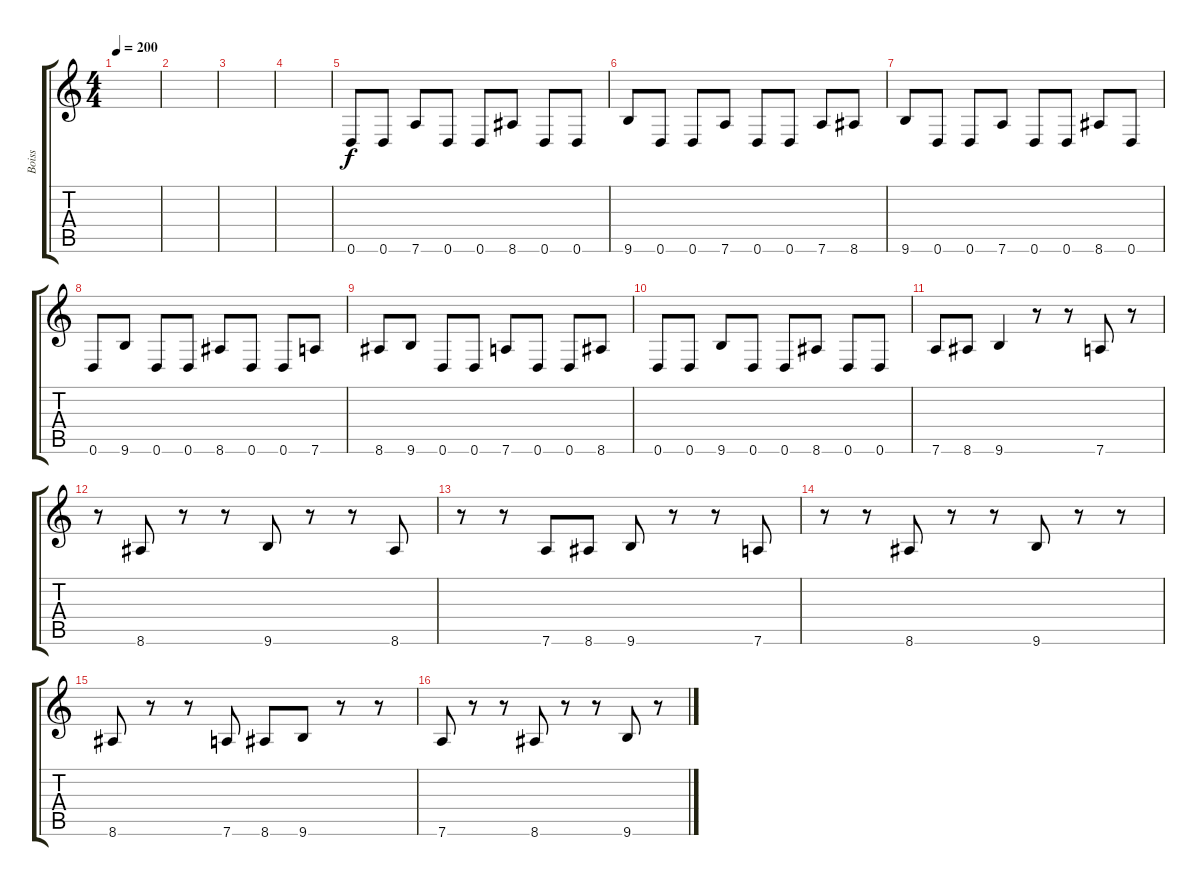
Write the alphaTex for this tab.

\track ("Boiss" "Boiss") {instrument electricbasspick}
\staff {score tabs}
\tuning (E4 B3 G3 D3 A2 D2) {hide}
\ts (4 4)
\tempo 200
\clef g2
\ks c
|
|
|
|
0.6.8 0.6.8 7.6.8 0.6.8 0.6.8 8.6.8 0.6.8 0.6.8 |
9.6.8 0.6.8 0.6.8 7.6.8 0.6.8 0.6.8 7.6.8 8.6.8 |
9.6.8 0.6.8 0.6.8 7.6.8 0.6.8 0.6.8 8.6.8 0.6.8 |
0.6.8 9.6.8 0.6.8 0.6.8 8.6.8 0.6.8 0.6.8 7.6.8 |
8.6.8 9.6.8 0.6.8 0.6.8 7.6.8 0.6.8 0.6.8 8.6.8 |
0.6.8 0.6.8 9.6.8 0.6.8 0.6.8 8.6.8 0.6.8 0.6.8 |
7.6.8 8.6.8 9.6.4 r.8 r.8 7.6.8 r.8 |
r.8 8.6.8 r.8 r.8 9.6.8 r.8 r.8 8.6.8 |
r.8 r.8 7.6.8 8.6.8 9.6.8 r.8 r.8 7.6.8 |
r.8 r.8 8.6.8 r.8 r.8 9.6.8 r.8 r.8 |
8.6.8 r.8 r.8 7.6.8 8.6.8 9.6.8 r.8 r.8 |
7.6.8 r.8 r.8 8.6.8 r.8 r.8 9.6.8 r.8
